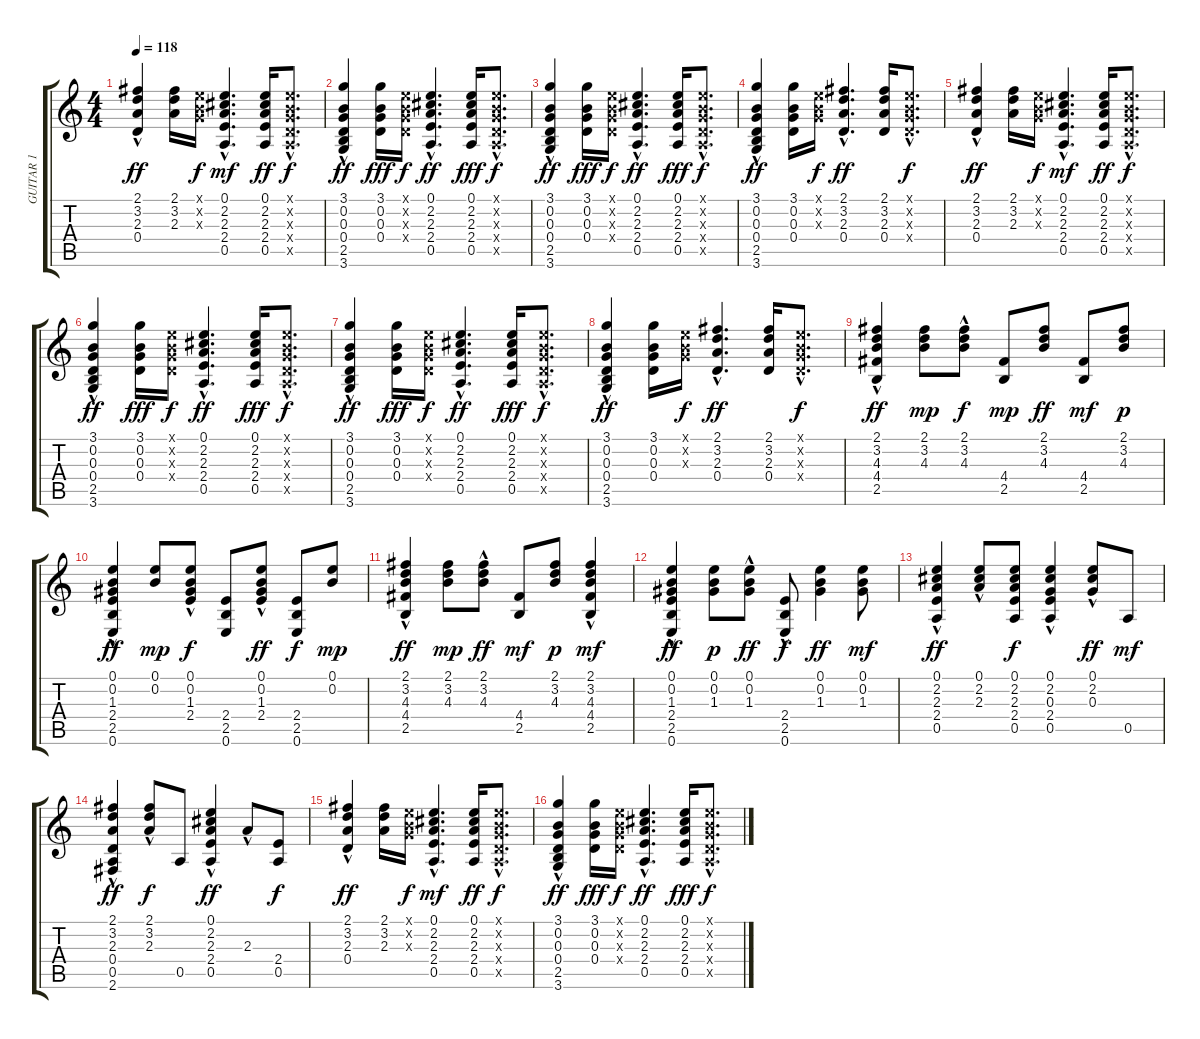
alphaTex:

\track ("GUITAR 1" "GUITAR 1") {instrument overdrivenguitar}
\staff {score tabs}
\tuning (E4 B3 G3 D3 A2 E2) {hide}
\ts (4 4)
\tempo 118
\clef g2
\ks c
(2.1{hac} 3.2{hac} 2.3{hac} 0.4).4{dy ff} (2.1 3.2 2.3).16 (0.1{x} 0.2{x} 0.3{x}).16{dy f} (0.1 2.2 2.3 2.4 0.5{hac}).4{d dy mf} (0.1 2.2 2.3 2.4 0.5).16{dy ff} (0.1{hac x} 0.2{hac x} 0.3{hac x} 0.4{hac x} 0.5{hac x}).8{d dy f} |
(3.1{hac} 0.2{hac} 0.3{hac} 0.4 2.5 3.6).4{dy ff} (3.1 0.2 0.3 0.4).16{dy fff} (0.1{x} 0.2{x} 0.3{x} 0.4{x}).16{dy f} (0.1 2.2 2.3 2.4 0.5{hac}).4{d dy ff} (0.1 2.2 2.3 2.4 0.5).16{dy fff} (0.1{hac x} 0.2{hac x} 0.3{hac x} 0.4{hac x} 0.5{hac x}).8{d dy f} |
(3.1{hac} 0.2{hac} 0.3{hac} 0.4 2.5 3.6).4{dy ff} (3.1 0.2 0.3 0.4).16{dy fff} (0.1{x} 0.2{x} 0.3{x} 0.4{x}).16{dy f} (0.1 2.2 2.3 2.4 0.5{hac}).4{d dy ff} (0.1 2.2 2.3 2.4 0.5).16{dy fff} (0.1{hac x} 0.2{hac x} 0.3{hac x} 0.4{hac x} 0.5{hac x}).8{d dy f} |
(3.1{hac} 0.2{hac} 0.3 0.4 2.5 3.6).4{dy ff} (3.1 0.2 0.3 0.4).16 (0.1{x} 0.2{x} 0.3{x}).16{dy f} (2.1 3.2 2.3 0.4{hac}).4{d dy ff} (2.1 3.2 2.3 0.4).16 (0.1{hac x} 0.2{hac x} 0.3{hac x} 0.4{hac x}).8{d dy f} |
(2.1{hac} 3.2{hac} 2.3{hac} 0.4).4{dy ff} (2.1 3.2 2.3).16 (0.1{x} 0.2{x} 0.3{x}).16{dy f} (0.1 2.2 2.3 2.4 0.5{hac}).4{d dy mf} (0.1 2.2 2.3 2.4 0.5).16{dy ff} (0.1{hac x} 0.2{hac x} 0.3{hac x} 0.4{hac x} 0.5{hac x}).8{d dy f} |
(3.1{hac} 0.2{hac} 0.3{hac} 0.4 2.5 3.6).4{dy ff} (3.1 0.2 0.3 0.4).16{dy fff} (0.1{x} 0.2{x} 0.3{x} 0.4{x}).16{dy f} (0.1 2.2 2.3 2.4 0.5{hac}).4{d dy ff} (0.1 2.2 2.3 2.4 0.5).16{dy fff} (0.1{hac x} 0.2{hac x} 0.3{hac x} 0.4{hac x} 0.5{hac x}).8{d dy f} |
(3.1{hac} 0.2{hac} 0.3{hac} 0.4 2.5 3.6).4{dy ff} (3.1 0.2 0.3 0.4).16{dy fff} (0.1{x} 0.2{x} 0.3{x} 0.4{x}).16{dy f} (0.1 2.2 2.3 2.4 0.5{hac}).4{d dy ff} (0.1 2.2 2.3 2.4 0.5).16{dy fff} (0.1{hac x} 0.2{hac x} 0.3{hac x} 0.4{hac x} 0.5{hac x}).8{d dy f} |
(3.1{hac} 0.2{hac} 0.3 0.4 2.5 3.6).4{dy ff} (3.1 0.2 0.3 0.4).16 (0.1{x} 0.2{x} 0.3{x}).16{dy f} (2.1 3.2 2.3 0.4{hac}).4{d dy ff} (2.1 3.2 2.3 0.4).16 (0.1{hac x} 0.2{hac x} 0.3{hac x} 0.4{hac x}).8{d dy f} |
(2.1 3.2 4.3 4.4 2.5{hac}).4{dy ff} (2.1 3.2 4.3).8{dy mp} (2.1{hac} 3.2{hac} 4.3{hac}).8{dy f} (4.4 2.5).8{dy mp} (2.1 3.2 4.3).8{dy ff} (4.4 2.5).8{dy mf} (2.1 3.2 4.3).8{dy p} |
(0.1 0.2 1.3 2.4{hac} 2.5{hac} 0.6).4{dy ff} (0.1 0.2).8{dy mp} (0.1{hac} 0.2{hac} 1.3 2.4{hac}).8{dy f} (2.4 2.5 0.6).8 (0.1 0.2 1.3 2.4{hac}).8{dy ff} (2.4 2.5 0.6).8{dy f} (0.1 0.2).8{dy mp} |
(2.1 3.2 4.3{hac} 4.4 2.5{hac}).4{dy ff} (2.1 3.2 4.3).8{dy mp} (2.1 3.2 4.3{hac}).8{dy ff} (4.4 2.5).8{dy mf} (2.1 3.2 4.3).8{dy p} (2.1{hac} 3.2 4.3{hac} 4.4 2.5).4{dy mf} |
(0.1 0.2 1.3 2.4{hac} 2.5 0.6).4{dy ff} (0.1 0.2 1.3).8{dy p} (0.1 0.2 1.3{hac}).8{dy ff} (2.4{hac} 2.5 0.6).8{dy f} (0.1 0.2 1.3).4{dy ff} (0.1 0.2 1.3).8{dy mf} |
(0.1{hac} 2.2 2.3{hac} 2.4 0.5).4{dy ff} (0.1{hac} 2.2{hac} 2.3{hac}).8 (0.1 2.2 2.3 2.4 0.5).8{dy f} (0.1{hac} 2.2{hac} 0.3{hac} 2.4 0.5).4 (0.1{hac} 2.2{hac} 0.3{hac}).8{dy ff} 0.5.8{dy mf} |
(2.1{hac} 3.2{hac} 2.3 0.4 0.5 2.6).4{dy ff} (2.1{hac} 3.2{hac} 2.3).8{dy f} 0.5.8 (0.1{hac} 2.2{hac} 2.3{hac} 2.4 0.5).4{dy ff} 2.3{hac}.8 (2.4 0.5).8{dy f} |
(2.1{hac} 3.2{hac} 2.3{hac} 0.4).4{dy ff} (2.1 3.2 2.3).16 (0.1{x} 0.2{x} 0.3{x}).16{dy f} (0.1 2.2 2.3 2.4 0.5{hac}).4{d dy mf} (0.1 2.2 2.3 2.4 0.5).16{dy ff} (0.1{hac x} 0.2{hac x} 0.3{hac x} 0.4{hac x} 0.5{hac x}).8{d dy f} |
(3.1{hac} 0.2{hac} 0.3{hac} 0.4 2.5 3.6).4{dy ff} (3.1 0.2 0.3 0.4).16{dy fff} (0.1{x} 0.2{x} 0.3{x} 0.4{x}).16{dy f} (0.1 2.2 2.3 2.4 0.5{hac}).4{d dy ff} (0.1 2.2 2.3 2.4 0.5).16{dy fff} (0.1{hac x} 0.2{hac x} 0.3{hac x} 0.4{hac x} 0.5{hac x}).8{d dy f}
